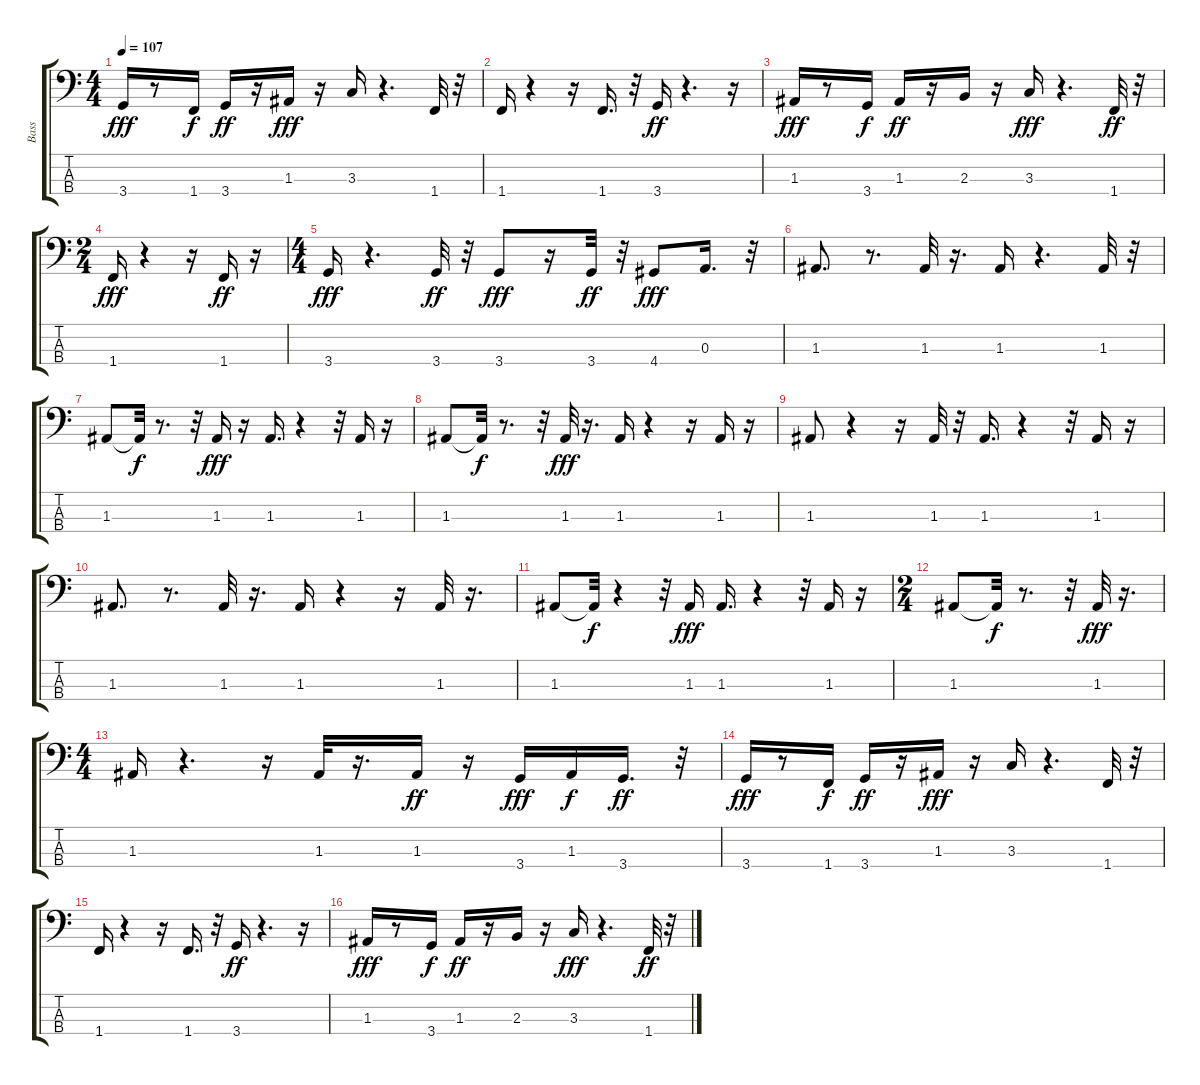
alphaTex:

\track ("Bass" "Bass") {instrument fretlessbass}
\staff {score tabs}
\tuning (G2 D2 A1 E1) {hide}
\ts (4 4)
\tempo 107
\clef f4
\ks c
3.4.16{dy fff} r.8 1.4.16{dy f} 3.4.16{dy ff} r.16 1.3.16{dy fff} r.16 3.3.16 r.4{d} 1.4.32 r.32 |
1.4.16 r.4 r.16 1.4.16{d} r.32 3.4.16{dy ff} r.4{d} r.16 |
1.3.16{dy fff} r.8 3.4.16{dy f} 1.3.16{dy ff} r.16 2.3.16 r.16 3.3.16{dy fff} r.4{d} 1.4.32{dy ff} r.32 |
\ts (2 4)
1.4.16{dy fff} r.4 r.16 1.4.16{dy ff} r.16 |
\ts (4 4)
3.4.16{dy fff} r.4{d} 3.4.32{dy ff} r.32 3.4.8{dy fff} r.16 3.4.32{dy ff} r.32 4.4.8{dy fff} 0.3.16{d} r.32 |
1.3.8{d} r.8{d} 1.3.32 r.16{d} 1.3.16 r.4{d} 1.3.32 r.32 |
1.3.8 1.3{t}.32{dy f} r.8{d} r.32 1.3.16{dy fff} r.16 1.3.16{d} r.4 r.32 1.3.16 r.16 |
1.3.8 1.3{t}.32{dy f} r.8{d} r.32 1.3.32{dy fff} r.16{d} 1.3.16 r.4 r.16 1.3.16 r.16 |
1.3.8 r.4 r.16 1.3.32 r.32 1.3.16{d} r.4 r.32 1.3.16 r.16 |
1.3.8{d} r.8{d} 1.3.32 r.16{d} 1.3.16 r.4 r.16 1.3.32 r.16{d} |
1.3.8 1.3{t}.32{dy f} r.4 r.32 1.3.16{dy fff} 1.3.16{d} r.4 r.32 1.3.16 r.16 |
\ts (2 4)
1.3.8 1.3{t}.32{dy f} r.8{d} r.32 1.3.32{dy fff} r.16{d} |
\ts (4 4)
1.3.16 r.4{d} r.16 1.3.32 r.16{d} 1.3.16{dy ff} r.16 3.4.16{dy fff} 1.3.16{dy f} 3.4.16{d dy ff} r.32 |
3.4.16{dy fff} r.8 1.4.16{dy f} 3.4.16{dy ff} r.16 1.3.16{dy fff} r.16 3.3.16 r.4{d} 1.4.32 r.32 |
1.4.16 r.4 r.16 1.4.16{d} r.32 3.4.16{dy ff} r.4{d} r.16 |
1.3.16{dy fff} r.8 3.4.16{dy f} 1.3.16{dy ff} r.16 2.3.16 r.16 3.3.16{dy fff} r.4{d} 1.4.32{dy ff} r.32
